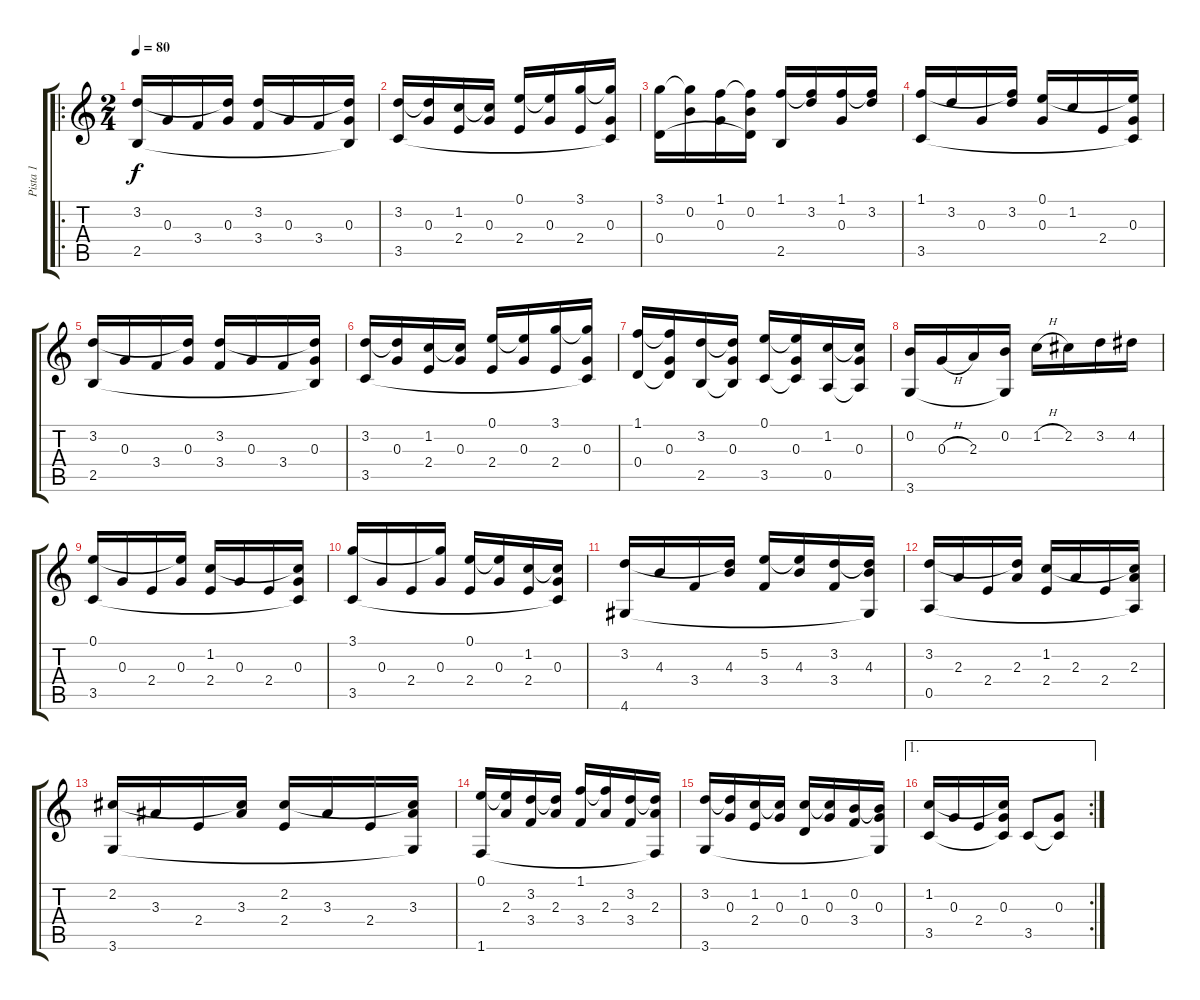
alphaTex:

\track ("Pista 1" "Pista 1") {instrument acousticguitarsteel}
\staff {score tabs}
\tuning (E4 B3 G3 D3 A2 E2) {hide}
\ro
\ts (2 4)
\tempo 80
\clef g2
\ks c
(3.2 2.5).16{dy f} 0.3.16 3.4.16 (3.2{t} 0.3).16 (3.2 3.4).16 0.3.16 3.4.16 (3.2{t} 0.3 2.5{t}).16 |
(3.2 3.5).16 (3.2{t} 0.3).16 (1.2 2.4).16 (1.2{t} 0.3).16 (0.1 2.4).16 (0.1{t} 0.3).16 (3.1 2.4).16 (3.1{t} 0.3 3.5{t}).16 |
(3.1 0.4).16 (3.1{t} 0.2).16 (1.1 0.3).16 (1.1{t} 0.2 0.4{t}).16 (1.1 2.5).16 (1.1{t} 3.2).16 (1.1 0.3).16 (1.1{t} 3.2).16 |
(1.1 3.5).16 3.2.16 0.3.16 (1.1{t} 3.2).16 (0.1 0.3).16 1.2.16 2.4.16 (0.1{t} 0.3 3.5{t}).16 |
(3.2 2.5).16 0.3.16 3.4.16 (3.2{t} 0.3).16 (3.2 3.4).16 0.3.16 3.4.16 (3.2{t} 0.3 2.5{t}).16 |
(3.2 3.5).16 (3.2{t} 0.3).16 (1.2 2.4).16 (1.2{t} 0.3).16 (0.1 2.4).16 (0.1{t} 0.3).16 (3.1 2.4).16 (3.1{t} 0.3 3.5{t}).16 |
(1.1 0.4).16 (1.1{t} 0.3 0.4{t}).16 (3.2 2.5).16 (3.2{t} 0.3 2.5{t}).16 (0.1 3.5).16 (0.1{t} 0.3 3.5{t}).16 (1.2 0.5).16 (1.2{t} 0.3 0.5{t}).16 |
(0.2 3.6).16 0.3{h}.16 2.3.16 (0.2 3.6{t}).16 1.2{h}.16 2.2.16 3.2.16 4.2.16 |
(0.1 3.5).16 0.3.16 2.4.16 (0.1{t} 0.3).16 (1.2 2.4).16 0.3.16 2.4.16 (1.2{t} 0.3 3.5{t}).16 |
(3.1 3.5).16 0.3.16 2.4.16 (3.1{t} 0.3).16 (0.1 2.4).16 (0.1{t} 0.3).16 (1.2 2.4).16 (1.2{t} 0.3 3.5{t}).16 |
(3.2 4.6).16 4.3.16 3.4.16 (3.2{t} 4.3).16 (5.2 3.4).16 (5.2{t} 4.3).16 (3.2 3.4).16 (3.2{t} 4.3 4.6{t}).16 |
(3.2 0.5).16 2.3.16 2.4.16 (3.2{t} 2.3).16 (1.2 2.4).16 2.3.16 2.4.16 (1.2{t} 2.3 0.5{t}).16 |
(2.2 3.6).16 3.3.16 2.4.16 (2.2{t} 3.3).16 (2.2 2.4).16 3.3.16 2.4.16 (2.2{t} 3.3 3.6{t}).16 |
(0.1 1.6).16 (0.1{t} 2.3).16 (3.2 3.4).16 (3.2{t} 2.3).16 (1.1 3.4).16 (1.1{t} 2.3).16 (3.2 3.4).16 (3.2{t} 2.3 1.6{t}).16 |
(3.2 3.6).16 (3.2{t} 0.3).16 (1.2 2.4).16 (1.2{t} 0.3).16 (1.2 0.4).16 (1.2{t} 0.3).16 (0.2 3.4).16 (0.2{t} 0.3 3.6{t}).16 |
\ae 1
\rc 2
(1.2 3.5).16 0.3.16 2.4.16 (1.2{t} 0.3 3.5{t}).16 3.5.8 (0.3 3.5{t}).8
